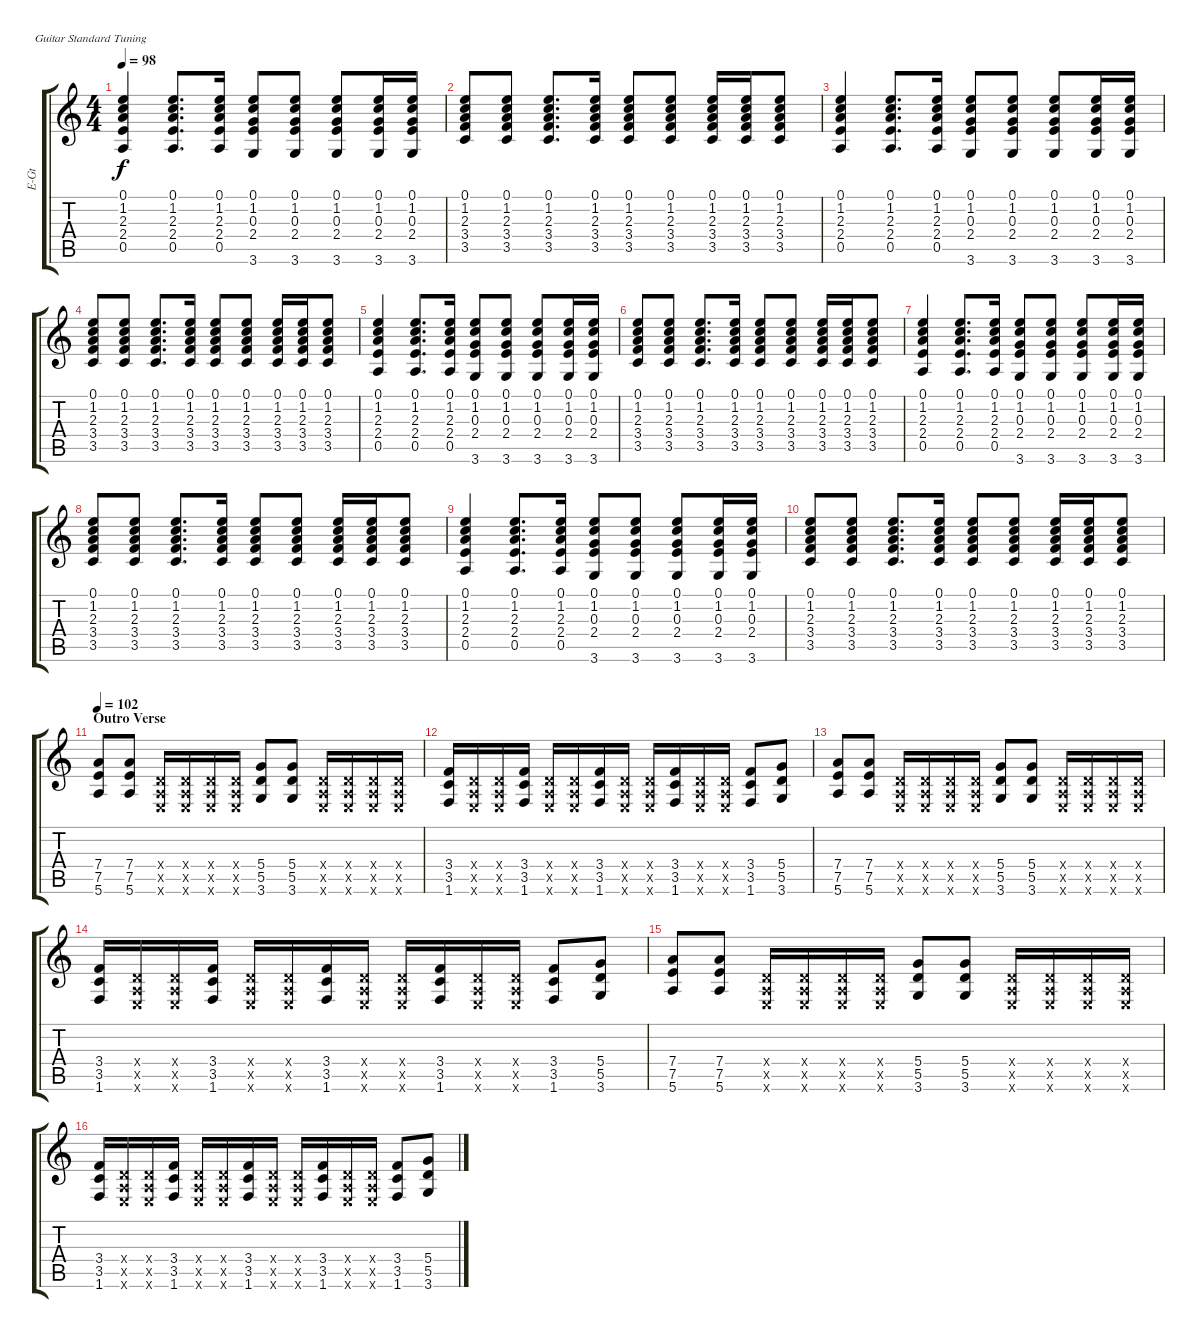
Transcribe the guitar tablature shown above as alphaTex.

\defaultSystemsLayout 4
\bracketExtendMode groupsimilarinstruments
\otherSystemsTrackNameOrientation horizontal
\track ("Elec. Rhythm (Page)" "E-Gt") {instrument distortionguitar}
\staff {score tabs}
\tuning (E4 B3 G3 D3 A2 E2)
\ts (4 4)
\tempo 98
\clef g2
\ks c
(0.5 2.4 2.3 1.2 0.1).4{dy f beam Up} (0.1 1.2 2.3 2.4 0.5).8{d beam Up} (0.1 1.2 2.3 2.4 0.5).16{beam Up} (0.1 1.2 0.3 2.4 3.6).8{beam Up} (0.1 1.2 0.3 2.4 3.6).8{beam Up} (0.1 1.2 0.3 2.4 3.6).8{beam Up} (0.1 1.2 0.3 2.4 3.6).16{beam Up} (0.1 1.2 0.3 2.4 3.6).16{beam Up} |
(0.1 1.2 2.3 3.4 3.5).8{beam Up} (0.1 1.2 2.3 3.4 3.5).8{beam Up} (0.1 1.2 2.3 3.4 3.5).8{d beam Up} (0.1 1.2 2.3 3.4 3.5).16{beam Up} (0.1 1.2 2.3 3.4 3.5).8{beam Up} (0.1 1.2 2.3 3.4 3.5).8{beam Up} (0.1 1.2 2.3 3.4 3.5).16{beam Up} (0.1 1.2 2.3 3.4 3.5).16{beam Up} (0.1 1.2 2.3 3.4 3.5).8{beam Up} |
(0.5 2.4 2.3 1.2 0.1).4{beam Up} (0.1 1.2 2.3 2.4 0.5).8{d beam Up} (0.1 1.2 2.3 2.4 0.5).16{beam Up} (0.1 1.2 0.3 2.4 3.6).8{beam Up} (0.1 1.2 0.3 2.4 3.6).8{beam Up} (0.1 1.2 0.3 2.4 3.6).8{beam Up} (0.1 1.2 0.3 2.4 3.6).16{beam Up} (0.1 1.2 0.3 2.4 3.6).16{beam Up} |
(0.1 1.2 2.3 3.4 3.5).8{beam Up} (0.1 1.2 2.3 3.4 3.5).8{beam Up} (0.1 1.2 2.3 3.4 3.5).8{d beam Up} (0.1 1.2 2.3 3.4 3.5).16{beam Up} (0.1 1.2 2.3 3.4 3.5).8{beam Up} (0.1 1.2 2.3 3.4 3.5).8{beam Up} (0.1 1.2 2.3 3.4 3.5).16{beam Up} (0.1 1.2 2.3 3.4 3.5).16{beam Up} (0.1 1.2 2.3 3.4 3.5).8{beam Up} |
(0.5 2.4 2.3 1.2 0.1).4{beam Up} (0.1 1.2 2.3 2.4 0.5).8{d beam Up} (0.1 1.2 2.3 2.4 0.5).16{beam Up} (0.1 1.2 0.3 2.4 3.6).8{beam Up} (0.1 1.2 0.3 2.4 3.6).8{beam Up} (0.1 1.2 0.3 2.4 3.6).8{beam Up} (0.1 1.2 0.3 2.4 3.6).16{beam Up} (0.1 1.2 0.3 2.4 3.6).16{beam Up} |
(0.1 1.2 2.3 3.4 3.5).8{beam Up} (0.1 1.2 2.3 3.4 3.5).8{beam Up} (0.1 1.2 2.3 3.4 3.5).8{d beam Up} (0.1 1.2 2.3 3.4 3.5).16{beam Up} (0.1 1.2 2.3 3.4 3.5).8{beam Up} (0.1 1.2 2.3 3.4 3.5).8{beam Up} (0.1 1.2 2.3 3.4 3.5).16{beam Up} (0.1 1.2 2.3 3.4 3.5).16{beam Up} (0.1 1.2 2.3 3.4 3.5).8{beam Up} |
(0.5 2.4 2.3 1.2 0.1).4{beam Up} (0.1 1.2 2.3 2.4 0.5).8{d beam Up} (0.1 1.2 2.3 2.4 0.5).16{beam Up} (0.1 1.2 0.3 2.4 3.6).8{beam Up} (0.1 1.2 0.3 2.4 3.6).8{beam Up} (0.1 1.2 0.3 2.4 3.6).8{beam Up} (0.1 1.2 0.3 2.4 3.6).16{beam Up} (0.1 1.2 0.3 2.4 3.6).16{beam Up} |
(0.1 1.2 2.3 3.4 3.5).8{beam Up} (0.1 1.2 2.3 3.4 3.5).8{beam Up} (0.1 1.2 2.3 3.4 3.5).8{d beam Up} (0.1 1.2 2.3 3.4 3.5).16{beam Up} (0.1 1.2 2.3 3.4 3.5).8{beam Up} (0.1 1.2 2.3 3.4 3.5).8{beam Up} (0.1 1.2 2.3 3.4 3.5).16{beam Up} (0.1 1.2 2.3 3.4 3.5).16{beam Up} (0.1 1.2 2.3 3.4 3.5).8{beam Up} |
(0.5 2.4 2.3 1.2 0.1).4{beam Up} (0.1 1.2 2.3 2.4 0.5).8{d beam Up} (0.1 1.2 2.3 2.4 0.5).16{beam Up} (0.1 1.2 0.3 2.4 3.6).8{beam Up} (0.1 1.2 0.3 2.4 3.6).8{beam Up} (0.1 1.2 0.3 2.4 3.6).8{beam Up} (0.1 1.2 0.3 2.4 3.6).16{beam Up} (0.1 1.2 0.3 2.4 3.6).16{beam Up} |
(0.1 1.2 2.3 3.4 3.5).8{beam Up} (0.1 1.2 2.3 3.4 3.5).8{beam Up} (0.1 1.2 2.3 3.4 3.5).8{d beam Up} (0.1 1.2 2.3 3.4 3.5).16{beam Up} (0.1 1.2 2.3 3.4 3.5).8{beam Up} (0.1 1.2 2.3 3.4 3.5).8{beam Up} (0.1 1.2 2.3 3.4 3.5).16{beam Up} (0.1 1.2 2.3 3.4 3.5).16{beam Up} (0.1 1.2 2.3 3.4 3.5).8{beam Up} |
\section ("" "Outro Verse")
\tempo 102
(5.6 7.5 7.4).8{instrument distortionguitar beam Up} (5.6 7.5 7.4).8{beam Up} (0.5{x} 0.4{x} 0.6{x}).16{beam Up} (0.5{x} 0.4{x} 0.6{x}).16{beam Up} (0.5{x} 0.4{x} 0.6{x}).16{beam Up} (0.5{x} 0.4{x} 0.6{x}).16{beam Up} (3.6 5.5 5.4).8{beam Up} (3.6 5.5 5.4).8{beam Up} (0.6{x} 0.4{x} 0.5{x}).16{beam Up} (0.6{x} 0.4{x} 0.5{x}).16{beam Up} (0.6{x} 0.4{x} 0.5{x}).16{beam Up} (0.6{x} 0.4{x} 0.5{x}).16{beam Up} |
(1.6 3.4 3.5).16{beam Up} (0.6{x} 0.5{x} 0.4{x}).16{beam Up} (0.6{x} 0.5{x} 0.4{x}).16{beam Up} (1.6 3.5 3.4).16{beam Up} (0.6{x} 0.5{x} 0.4{x}).16{beam Up} (0.6{x} 0.5{x} 0.4{x}).16{beam Up} (1.6 3.4 3.5).16{beam Up} (0.6{x} 0.5{x} 0.4{x}).16{beam Up} (0.6{x} 0.5{x} 0.4{x}).16{beam Up} (1.6 3.5 3.4).16{beam Up} (0.6{x} 0.5{x} 0.4{x}).16{beam Up} (0.6{x} 0.5{x} 0.4{x}).16{beam Up} (1.6 3.4 3.5).8{beam Up} (3.6 5.5 5.4).8{beam Up} |
(5.6 7.5 7.4).8{beam Up} (5.6 7.5 7.4).8{beam Up} (0.5{x} 0.4{x} 0.6{x}).16{beam Up} (0.5{x} 0.4{x} 0.6{x}).16{beam Up} (0.5{x} 0.4{x} 0.6{x}).16{beam Up} (0.5{x} 0.4{x} 0.6{x}).16{beam Up} (3.6 5.5 5.4).8{beam Up} (3.6 5.5 5.4).8{beam Up} (0.6{x} 0.4{x} 0.5{x}).16{beam Up} (0.6{x} 0.4{x} 0.5{x}).16{beam Up} (0.6{x} 0.4{x} 0.5{x}).16{beam Up} (0.6{x} 0.4{x} 0.5{x}).16{beam Up} |
(1.6 3.4 3.5).16{beam Up} (0.6{x} 0.5{x} 0.4{x}).16{beam Up} (0.6{x} 0.5{x} 0.4{x}).16{beam Up} (1.6 3.5 3.4).16{beam Up} (0.6{x} 0.5{x} 0.4{x}).16{beam Up} (0.6{x} 0.5{x} 0.4{x}).16{beam Up} (1.6 3.4 3.5).16{beam Up} (0.6{x} 0.5{x} 0.4{x}).16{beam Up} (0.6{x} 0.5{x} 0.4{x}).16{beam Up} (1.6 3.5 3.4).16{beam Up} (0.6{x} 0.5{x} 0.4{x}).16{beam Up} (0.6{x} 0.5{x} 0.4{x}).16{beam Up} (1.6 3.4 3.5).8{beam Up} (3.6 5.5 5.4).8{beam Up} |
(5.6 7.5 7.4).8{beam Up} (5.6 7.5 7.4).8{beam Up} (0.5{x} 0.4{x} 0.6{x}).16{beam Up} (0.5{x} 0.4{x} 0.6{x}).16{beam Up} (0.5{x} 0.4{x} 0.6{x}).16{beam Up} (0.5{x} 0.4{x} 0.6{x}).16{beam Up} (3.6 5.5 5.4).8{beam Up} (3.6 5.5 5.4).8{beam Up} (0.6{x} 0.4{x} 0.5{x}).16{beam Up} (0.6{x} 0.4{x} 0.5{x}).16{beam Up} (0.6{x} 0.4{x} 0.5{x}).16{beam Up} (0.6{x} 0.4{x} 0.5{x}).16{beam Up} |
(1.6 3.4 3.5).16{beam Up} (0.6{x} 0.5{x} 0.4{x}).16{beam Up} (0.6{x} 0.5{x} 0.4{x}).16{beam Up} (1.6 3.5 3.4).16{beam Up} (0.6{x} 0.5{x} 0.4{x}).16{beam Up} (0.6{x} 0.5{x} 0.4{x}).16{beam Up} (1.6 3.4 3.5).16{beam Up} (0.6{x} 0.5{x} 0.4{x}).16{beam Up} (0.6{x} 0.5{x} 0.4{x}).16{beam Up} (1.6 3.5 3.4).16{beam Up} (0.6{x} 0.5{x} 0.4{x}).16{beam Up} (0.6{x} 0.5{x} 0.4{x}).16{beam Up} (1.6 3.4 3.5).8{beam Up} (3.6 5.5 5.4).8{beam Up}
